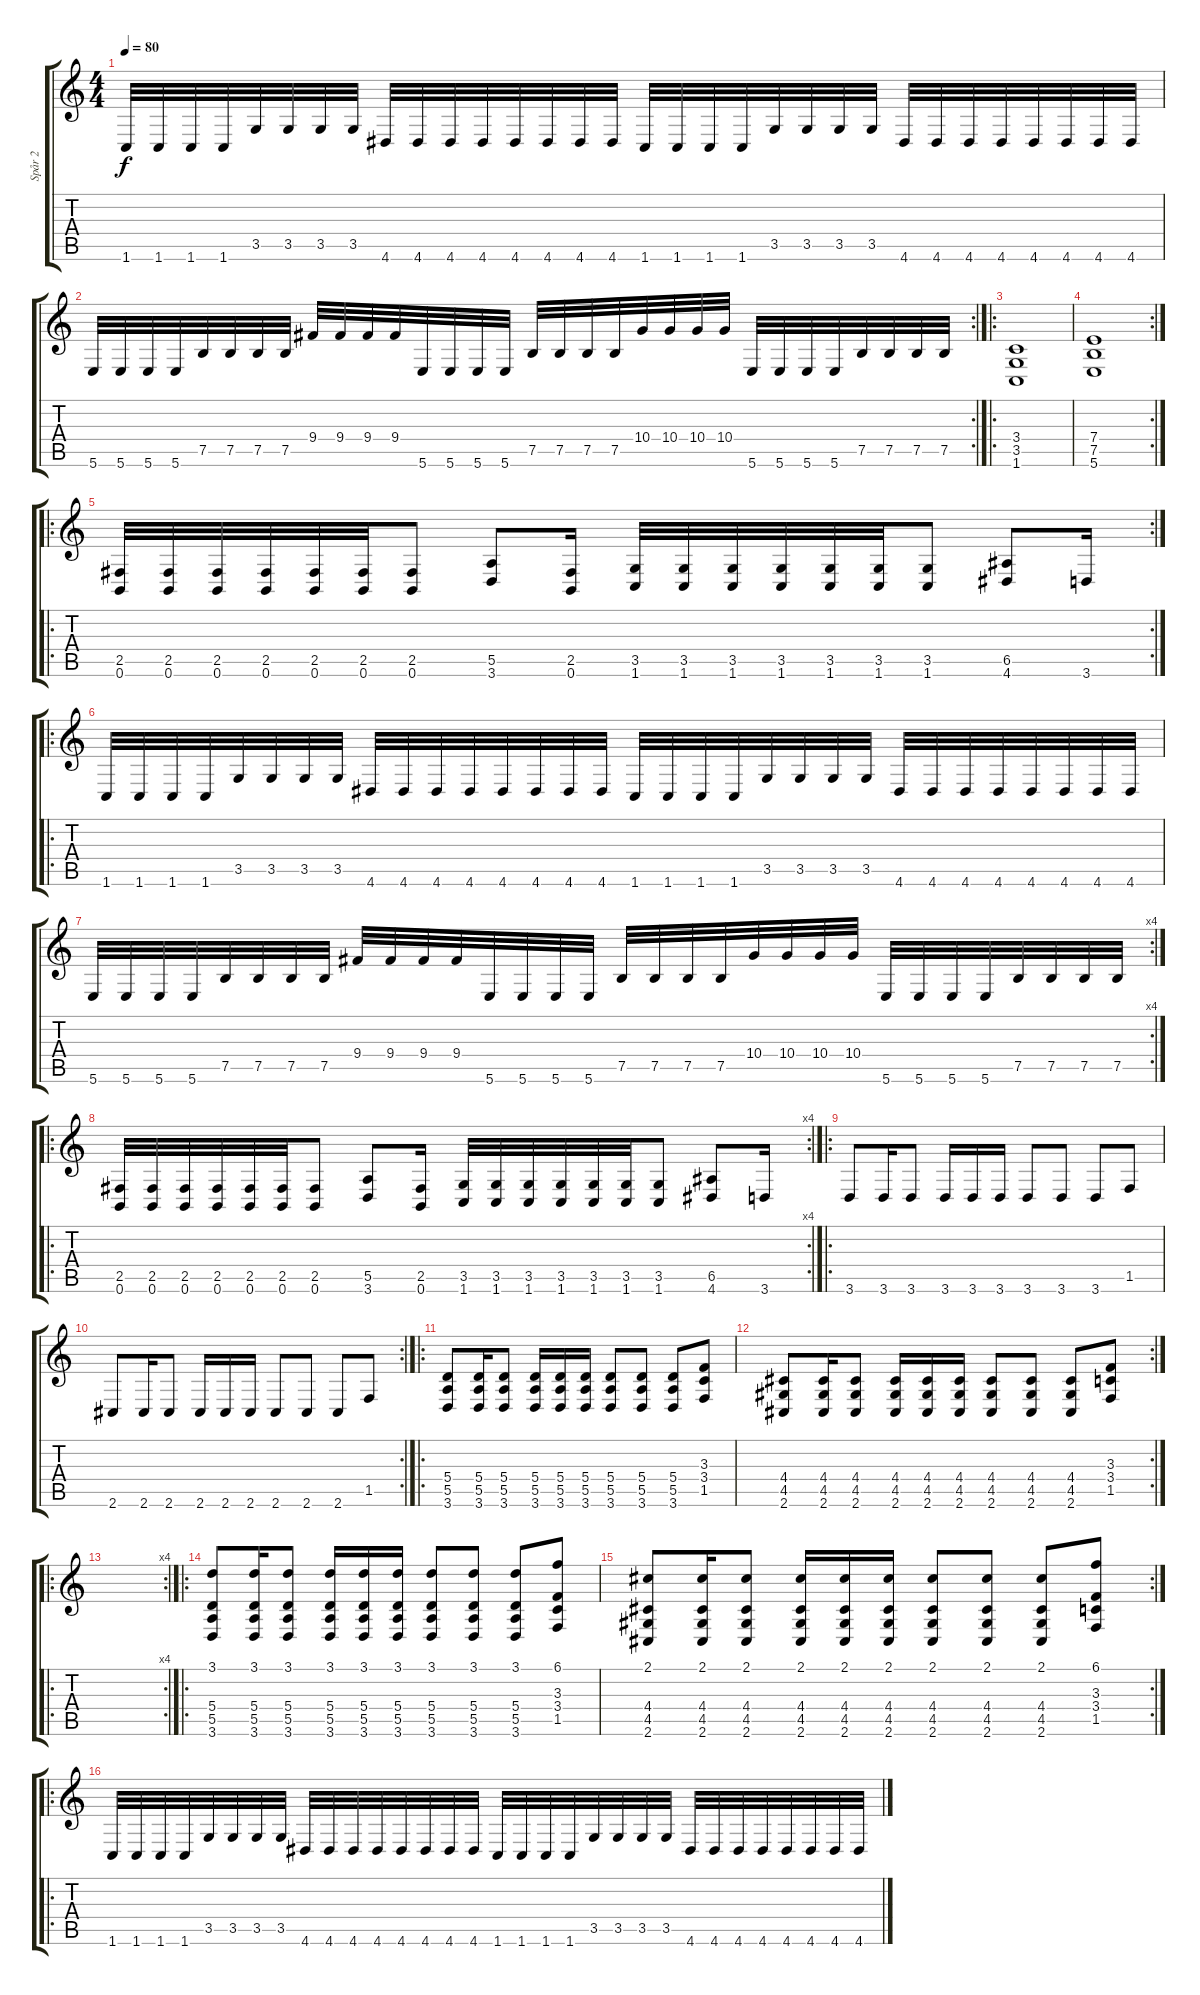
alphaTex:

\track ("Spår 2" "Spår 2") {instrument distortionguitar}
\staff {score tabs}
\tuning (B3 Gb3 D3 A2 E2 B1) {hide}
\ts (4 4)
\tempo 80
\clef g2
\ks c
1.6.32{dy f instrument distortionguitar} 1.6.32 1.6.32 1.6.32 3.5.32 3.5.32 3.5.32 3.5.32 4.6.32 4.6.32 4.6.32 4.6.32 4.6.32 4.6.32 4.6.32 4.6.32 1.6.32 1.6.32 1.6.32 1.6.32 3.5.32 3.5.32 3.5.32 3.5.32 4.6.32 4.6.32 4.6.32 4.6.32 4.6.32 4.6.32 4.6.32 4.6.32 |
\rc 2
5.6.32 5.6.32 5.6.32 5.6.32 7.5.32 7.5.32 7.5.32 7.5.32 9.4.32 9.4.32 9.4.32 9.4.32 5.6.32 5.6.32 5.6.32 5.6.32 7.5.32 7.5.32 7.5.32 7.5.32 10.4.32 10.4.32 10.4.32 10.4.32 5.6.32 5.6.32 5.6.32 5.6.32 7.5.32 7.5.32 7.5.32 7.5.32 |
\ro
(3.4 3.5 1.6).1 |
\rc 2
(7.4 7.5 5.6).1 |
\ro
\rc 2
(2.5 0.6).32 (2.5 0.6).32 (2.5 0.6).32 (2.5 0.6).32 (2.5 0.6).32 (2.5 0.6).32 (2.5 0.6).8 (5.5 3.6).8 (2.5 0.6).16 (3.5 1.6).32 (3.5 1.6).32 (3.5 1.6).32 (3.5 1.6).32 (3.5 1.6).32 (3.5 1.6).32 (3.5 1.6).8 (6.5 4.6).8 3.6.16 |
\ro
1.6.32 1.6.32 1.6.32 1.6.32 3.5.32 3.5.32 3.5.32 3.5.32 4.6.32 4.6.32 4.6.32 4.6.32 4.6.32 4.6.32 4.6.32 4.6.32 1.6.32 1.6.32 1.6.32 1.6.32 3.5.32 3.5.32 3.5.32 3.5.32 4.6.32 4.6.32 4.6.32 4.6.32 4.6.32 4.6.32 4.6.32 4.6.32 |
\rc 4
5.6.32 5.6.32 5.6.32 5.6.32 7.5.32 7.5.32 7.5.32 7.5.32 9.4.32 9.4.32 9.4.32 9.4.32 5.6.32 5.6.32 5.6.32 5.6.32 7.5.32 7.5.32 7.5.32 7.5.32 10.4.32 10.4.32 10.4.32 10.4.32 5.6.32 5.6.32 5.6.32 5.6.32 7.5.32 7.5.32 7.5.32 7.5.32 |
\ro
\rc 4
(2.5 0.6).32 (2.5 0.6).32 (2.5 0.6).32 (2.5 0.6).32 (2.5 0.6).32 (2.5 0.6).32 (2.5 0.6).8 (5.5 3.6).8 (2.5 0.6).16 (3.5 1.6).32 (3.5 1.6).32 (3.5 1.6).32 (3.5 1.6).32 (3.5 1.6).32 (3.5 1.6).32 (3.5 1.6).8 (6.5 4.6).8 3.6.16 |
\ro
3.6.8 3.6.16 3.6.8 3.6.16 3.6.16 3.6.16 3.6.8 3.6.8 3.6.8 1.5.8 |
\rc 2
2.6.8 2.6.16 2.6.8 2.6.16 2.6.16 2.6.16 2.6.8 2.6.8 2.6.8 1.5.8 |
\ro
(5.4 5.5 3.6).8 (5.4 5.5 3.6).16 (5.4 5.5 3.6).8 (5.4 5.5 3.6).16 (5.4 5.5 3.6).16 (5.4 5.5 3.6).16 (5.4 5.5 3.6).8 (5.4 5.5 3.6).8 (5.4 5.5 3.6).8 (3.3 3.4 1.5).8 |
\rc 2
(4.4 4.5 2.6).8 (4.4 4.5 2.6).16 (4.4 4.5 2.6).8 (4.4 4.5 2.6).16 (4.4 4.5 2.6).16 (4.4 4.5 2.6).16 (4.4 4.5 2.6).8 (4.4 4.5 2.6).8 (4.4 4.5 2.6).8 (3.3 3.4 1.5).8 |
\ro
\rc 4
|
\ro
(3.1 5.4 5.5 3.6).8 (3.1 5.4 5.5 3.6).16 (3.1 5.4 5.5 3.6).8 (3.1 5.4 5.5 3.6).16 (3.1 5.4 5.5 3.6).16 (3.1 5.4 5.5 3.6).16 (3.1 5.4 5.5 3.6).8 (3.1 5.4 5.5 3.6).8 (3.1 5.4 5.5 3.6).8 (6.1 3.3 3.4 1.5).8 |
\rc 2
(2.1 4.4 4.5 2.6).8 (2.1 4.4 4.5 2.6).16 (2.1 4.4 4.5 2.6).8 (2.1 4.4 4.5 2.6).16 (2.1 4.4 4.5 2.6).16 (2.1 4.4 4.5 2.6).16 (2.1 4.4 4.5 2.6).8 (2.1 4.4 4.5 2.6).8 (2.1 4.4 4.5 2.6).8 (6.1 3.3 3.4 1.5).8 |
\ro
1.6.32 1.6.32 1.6.32 1.6.32 3.5.32 3.5.32 3.5.32 3.5.32 4.6.32 4.6.32 4.6.32 4.6.32 4.6.32 4.6.32 4.6.32 4.6.32 1.6.32 1.6.32 1.6.32 1.6.32 3.5.32 3.5.32 3.5.32 3.5.32 4.6.32 4.6.32 4.6.32 4.6.32 4.6.32 4.6.32 4.6.32 4.6.32
